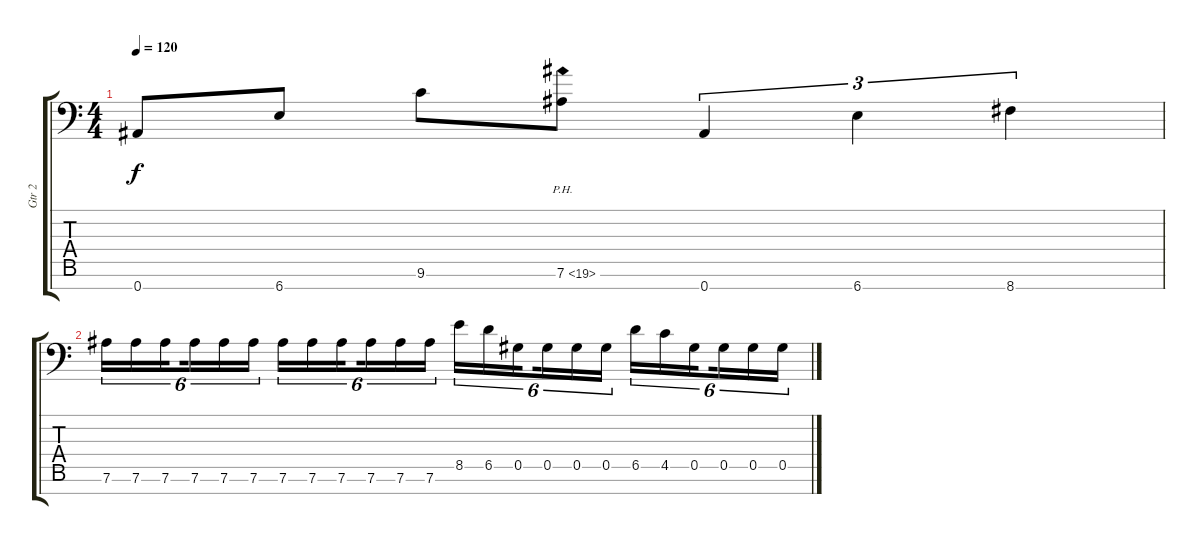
\track ("Gtr 2" "Gtr 2") {instrument distortionguitar}
\staff {score tabs}
\tuning (Eb4 Bb3 Gb3 Db3 Ab2 Eb2 Bb1) {hide}
\ts (4 4)
\tempo 120
\clef f4
\ks c
0.7.8{dy f} 6.7.8 9.6.8 7.6{ph 12}.8 0.7.4{tu (3 2)} 6.7.4{tu (3 2)} 8.7.4{tu (3 2)} |
7.6.16{tu (6 4)} 7.6.16{tu (6 4)} 7.6.16{tu (6 4) beam splitsecondary} 7.6.16{tu (6 4)} 7.6.16{tu (6 4)} 7.6.16{tu (6 4)} 7.6.16{tu (6 4)} 7.6.16{tu (6 4)} 7.6.16{tu (6 4) beam splitsecondary} 7.6.16{tu (6 4)} 7.6.16{tu (6 4)} 7.6.16{tu (6 4)} 8.5.16{tu (6 4)} 6.5.16{tu (6 4)} 0.5.16{tu (6 4) beam splitsecondary} 0.5.16{tu (6 4)} 0.5.16{tu (6 4)} 0.5.16{tu (6 4)} 6.5.16{tu (6 4)} 4.5.16{tu (6 4)} 0.5.16{tu (6 4) beam splitsecondary} 0.5.16{tu (6 4)} 0.5.16{tu (6 4)} 0.5.16{tu (6 4)}
